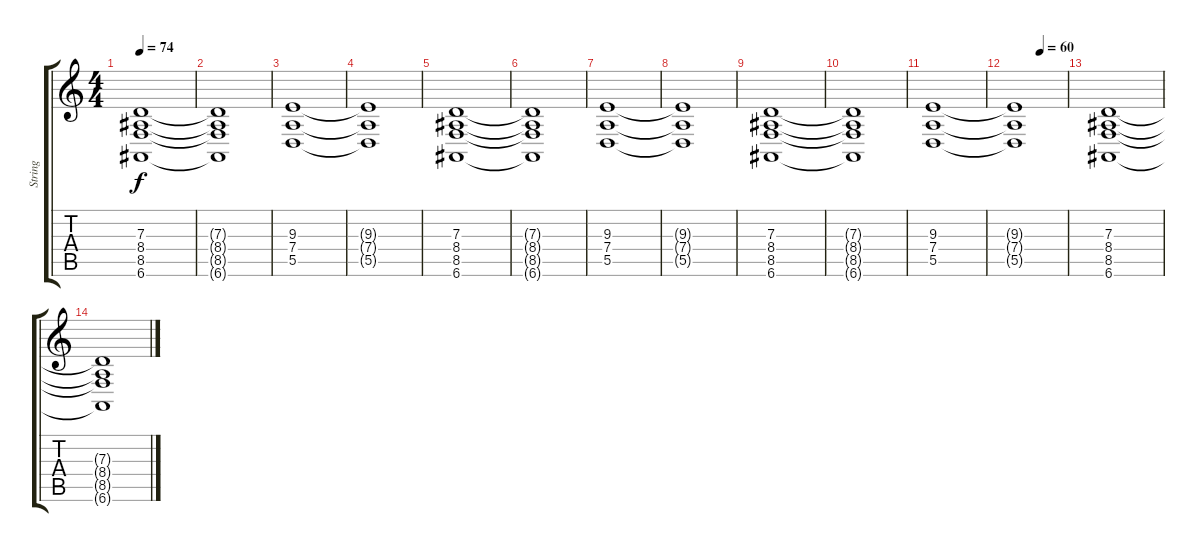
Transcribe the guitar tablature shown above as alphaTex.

\track ("String" "String") {instrument synthstrings2}
\staff {score tabs}
\tuning (E4 B3 G3 D3 A2 E2) {hide}
\ts (4 4)
\tempo 74
\clef g2
\ks c
(7.3 8.4 8.5 6.6).1{txt "" dy f} |
(7.3{t} 8.4{t} 8.5{t} 6.6{t}).1 |
(9.3 7.4 5.5).1 |
(9.3{t} 7.4{t} 5.5{t}).1 |
(7.3 8.4 8.5 6.6).1 |
(7.3{t} 8.4{t} 8.5{t} 6.6{t}).1 |
(9.3 7.4 5.5).1 |
(9.3{t} 7.4{t} 5.5{t}).1 |
(7.3 8.4 8.5 6.6).1 |
(7.3{t} 8.4{t} 8.5{t} 6.6{t}).1 |
(9.3 7.4 5.5).1 |
\tempo (60 0.5)
(9.3{t} 7.4{t} 5.5{t}).1 |
(7.3 8.4 8.5 6.6).1 |
(7.3{t} 8.4{t} 8.5{t} 6.6{t}).1
